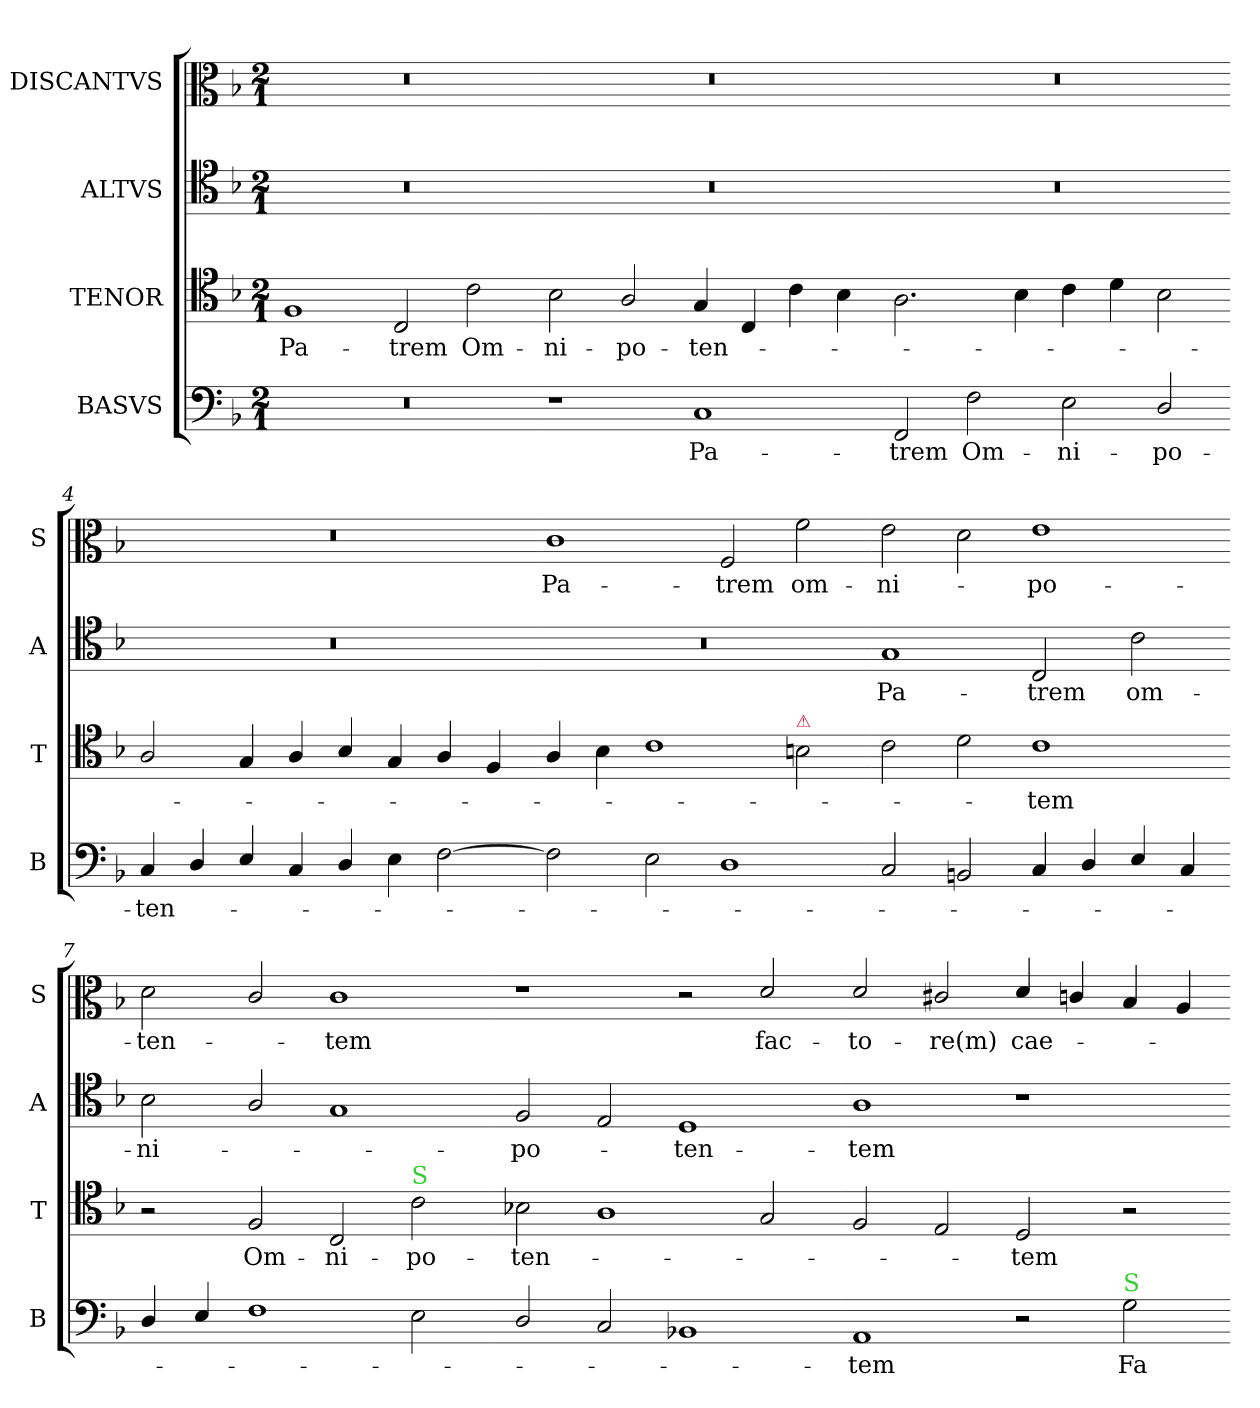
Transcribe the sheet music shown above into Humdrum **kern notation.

**kern	**text	**kern	**text	**kern	**text	**kern	**text
*part4	*part4	*part3	*part3	*part2	*part2	*part1	*part1
*staff4	*staff4	*staff3	*staff3	*staff2	*staff2	*staff1	*staff1
*I"BASVS	*	*I"TENOR	*	*I"ALTVS	*	*I"DISCANTVS	*
*I'B	*	*I'T	*	*I'A	*	*I'S	*
*clefF4	*	*clefC4	*	*clefC4	*	*clefC3	*
*k[b-]	*	*k[b-]	*	*k[b-]	*	*k[b-]	*
*F:ion	*	*F:ion	*	*F:ion	*	*F:ion	*
*M2/1	*	*M2/1	*	*M2/1	*	*M2/1	*
=1	=1	=1	=1	=1	=1	=1	=1
0r	.	1F	Pa-	0r	.	0r	.
.	.	2C/	-trem	.	.	.	.
.	.	2c\	Om-	.	.	.	.
=2-	=2-	=2-	=2-	=2-	=2-	=2-	=2-
1r	.	2B-\	-ni-	0r	.	0r	.
.	.	2A/	-po-	.	.	.	.
1C	Pa-	4G/	-ten-	.	.	.	.
.	.	4C/	.	.	.	.	.
.	.	4c\	.	.	.	.	.
.	.	4B-\	.	.	.	.	.
=3-	=3-	=3-	=3-	=3-	=3-	=3-	=3-
2FF/	-trem	2.A\	.	0r	.	0r	.
2F\	Om-	.	.	.	.	.	.
.	.	4B-\	.	.	.	.	.
2E\	-ni-	4c\	.	.	.	.	.
.	.	4d\	.	.	.	.	.
2D/	-po-	2B-\	.	.	.	.	.
=4-	=4-	=4-	=4-	=4-	=4-	=4-	=4-
4C/	-ten-	2A/	.	0r	.	0r	.
4D/	.	.	.	.	.	.	.
4E/	.	4G/	.	.	.	.	.
4C/	.	4A/	.	.	.	.	.
4D/	.	4B-/	.	.	.	.	.
4E\	.	4G/	.	.	.	.	.
[2F\	.	4A/	.	.	.	.	.
.	.	4F/	.	.	.	.	.
=5-	=5-	=5-	=5-	=5-	=5-	=5-	=5-
2F\]	.	4A/	.	0r	.	1c	Pa-
.	.	4B-\	.	.	.	.	.
2E\	.	1c	.	.	.	.	.
1D	.	.	.	.	.	2F/	-trem
!	!	!LO:TX:a:color=crimson:t=⚠	!	!	!	!	!
.	.	2Bn\	.	.	.	2f\	om-
=6-	=6-	=6-	=6-	=6-	=6-	=6-	=6-
2C/	.	2c\	.	1G	Pa-	2e\	-ni-
2BBn/	.	2d\	.	.	.	2d\	.
4C/	.	1c	-tem	2C/	-trem	1e	-po-
4D/	.	.	.	.	.	.	.
4E/	.	.	.	2c\	om-	.	.
4C/	.	.	.	.	.	.	.
=7-	=7-	=7-	=7-	=7-	=7-	=7-	=7-
4D/	.	2r	.	2B-\	-ni-	2d\	-ten-
4E/	.	.	.	.	.	.	.
1F	.	2F/	Om-	2A/	.	2c/	.
.	.	2C/	-ni-	1G	.	1c	-tem
!	!	!LO:TX:a:color=limegreen:t=S	!	!	!	!	!
2E\	.	2c\	-po-	.	.	.	.
=8-	=8-	=8-	=8-	=8-	=8-	=8-	=8-
2D/	.	2B-X\	-ten-	2F/	-po-	1r	.
2C/	.	1A	.	2E/	.	.	.
1BB-X	.	.	.	1D	-ten-	2r	.
.	.	2G/	.	.	.	2d/	fac-
=9-	=9-	=9-	=9-	=9-	=9-	=9-	=9-
1AA	-tem	2F/	.	1A	-tem	2d/	-to-
.	.	2E/	.	.	.	2c#X/	-re(m)
2r	.	2D/	-tem	1r	.	4d/	cae-
.	.	.	.	.	.	4cn/	.
!LO:TX:a:color=limegreen:t=S	!	!	!	!	!	!	!
2G\	Fa-	2r	.	.	.	4B-/	.
.	.	.	.	.	.	4A/	.
=-	=-	=-	=-	=-	=-	=-	=-
*-	*-	*-	*-	*-	*-	*-	*-
